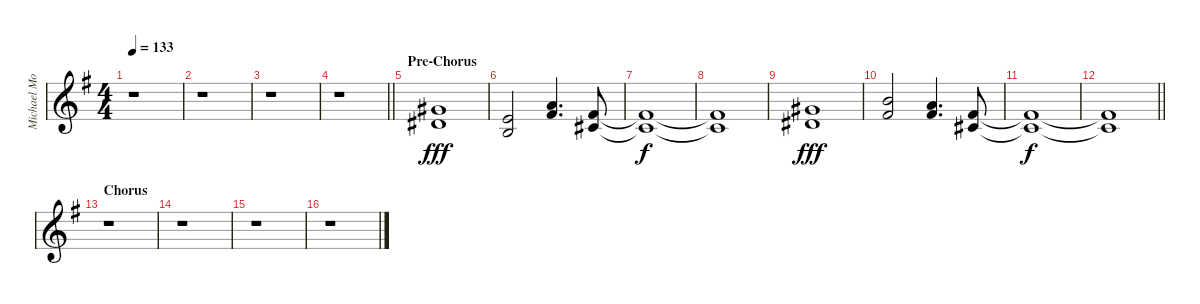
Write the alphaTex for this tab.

\track ("Michael Monroe - Tenor Sax." "Michael Mo") {instrument brasssection}
\staff {score}
\tuning (Eb4 Bb3 Gb3 Db3 Ab2 Eb2) {hide}
\ts (4 4)
\tempo 133
\clef g2
\ks g
r.1{dy fff} |
r.1 |
r.1 |
\barLineRight lightlight
r.1 |
\section ("" "Pre-Chorus")
(14.3 14.4).1 |
(10.3 10.4).2 (11.2 12.3).4{d} (12.3 12.4).8 |
(12.3{t} 12.4{t}).1{dy f} |
(12.3{t} 12.4{t}).1 |
(14.3 14.4).1{dy fff} |
(13.2 12.3).2 (11.2 12.3).4{d} (12.3 12.4).8 |
(12.3{t} 12.4{t}).1{dy f} |
\barLineRight lightlight
(12.3{t} 12.4{t}).1 |
\section ("" "Chorus")
r.1 |
r.1 |
r.1 |
r.1
